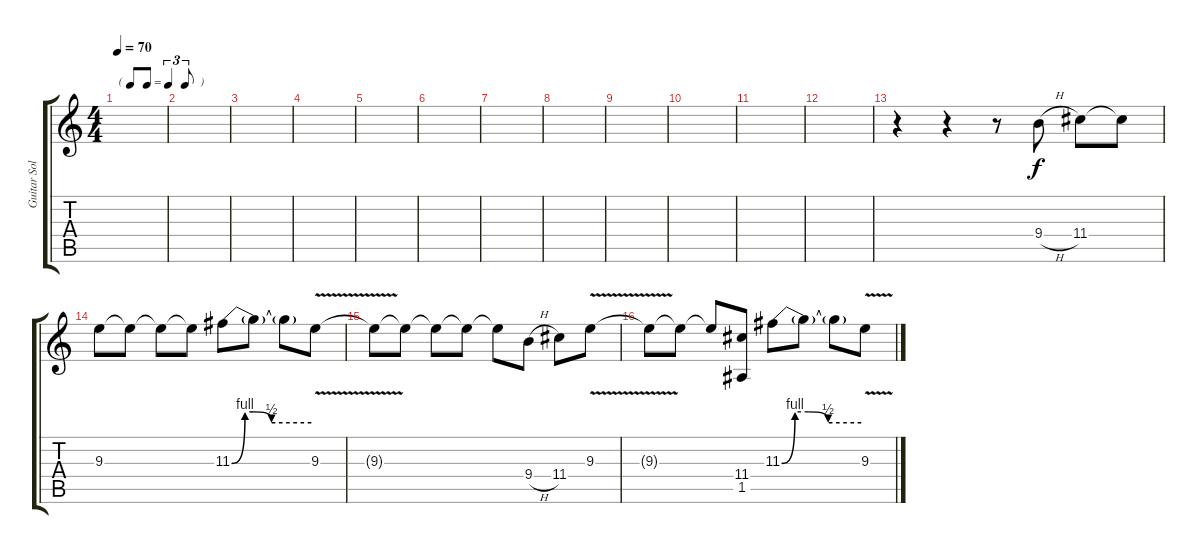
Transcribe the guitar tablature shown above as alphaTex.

\track ("Guitar Solo" "Guitar Sol") {instrument overdrivenguitar}
\staff {score tabs}
\tuning (E4 B3 G3 D3 A2 E2) {hide}
\ts (4 4)
\tf triplet8th
\tempo 70
\clef g2
\ks c
|
|
|
|
|
|
|
|
|
|
|
|
r.4 r.4 r.8 9.4{h}.8 11.4.8 11.4{t}.8 |
9.3.8 9.3{t}.8 9.3{t}.8 9.3{t}.8 11.3{be (custom 0 0 10 4 16 4 30 2 60 2)}.8 11.3{t}.8 11.3{t}.8 9.3{v}.8 |
9.3{t}.8 9.3{t}.8 9.3{t}.8 9.3{t}.8 9.3{t}.8 9.4{h}.8 11.4.8 9.3{v}.8 |
9.3{t}.8 9.3{t}.8 9.3{t}.8 (11.4 1.5).8 11.3{be (custom 0 0 10 4 20 4 35 2 60 2)}.8 11.3{t}.8 11.3{t}.8 9.3{v}.8
